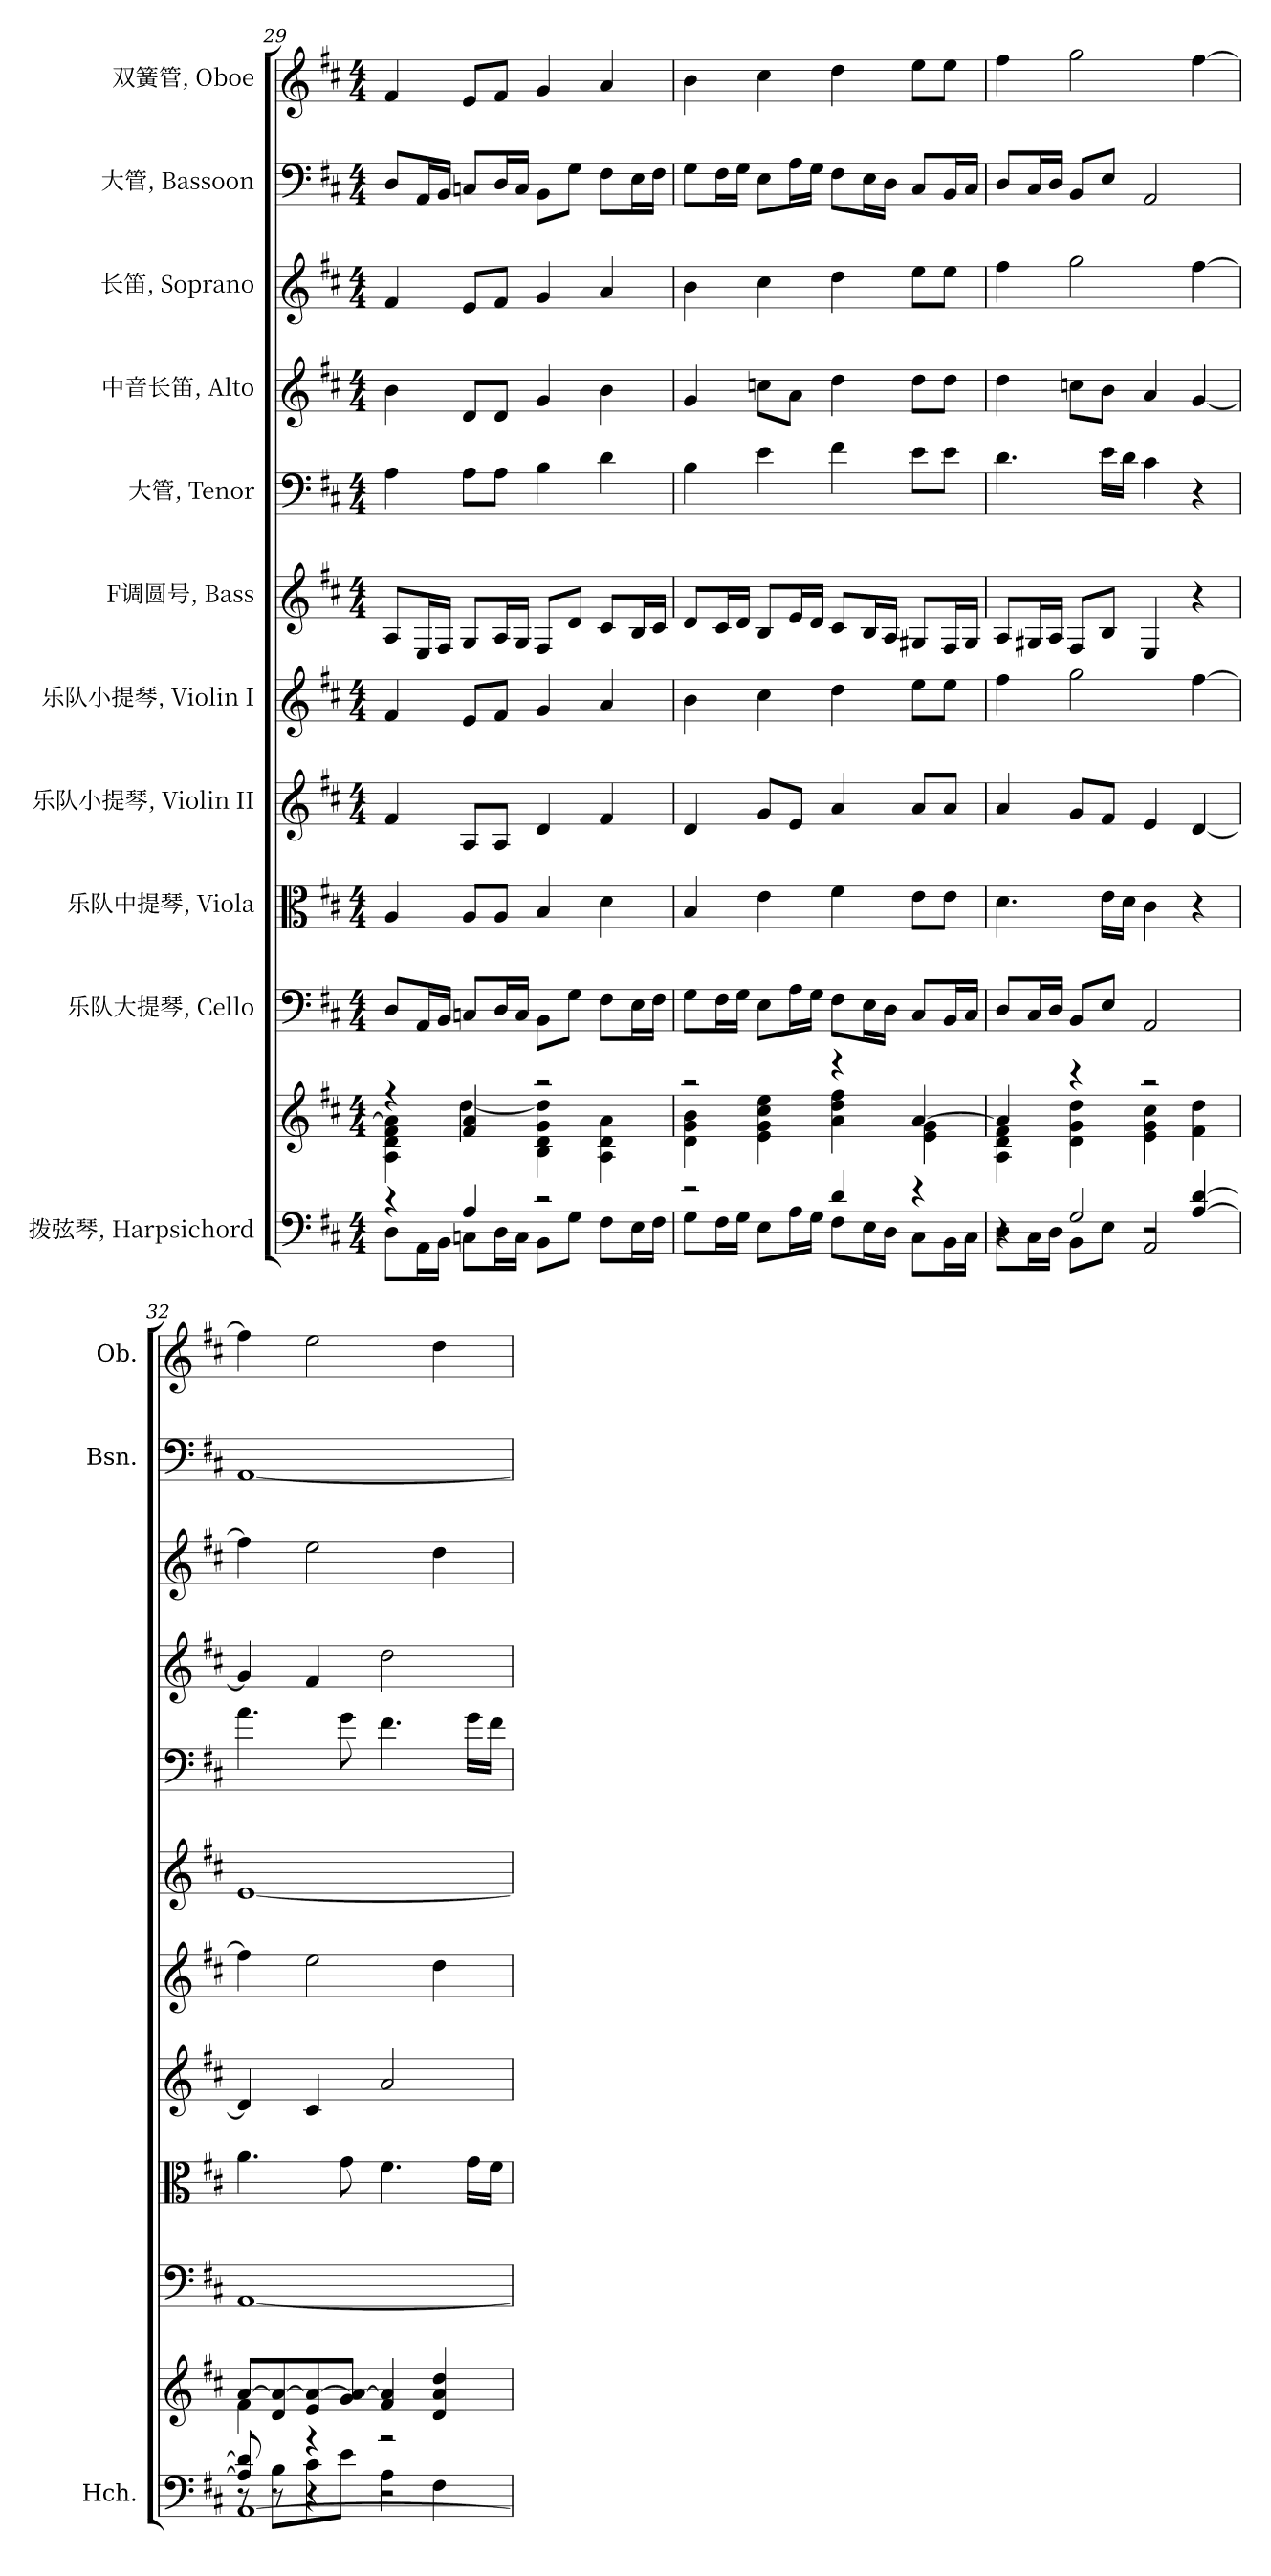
**kern	**kern	**kern	**kern	**kern	**kern	**kern	**kern	**kern	**kern	**kern	**kern
*part11	*part11	*part10	*part9	*part8	*part7	*part6	*part5	*part4	*part3	*part2	*part1
*staff12	*staff11	*staff10	*staff9	*staff8	*staff7	*staff6	*staff5	*staff4	*staff3	*staff2	*staff1
*I"拨弦琴, Harpsichord	*	*I"乐队大提琴, Cello	*I"乐队中提琴, Viola	*I"乐队小提琴, Violin II	*I"乐队小提琴, Violin I	*I"F调圆号, Bass	*I"大管, Tenor	*I"中音长笛, Alto	*I"长笛, Soprano	*I"大管, Bassoon	*I"双簧管, Oboe
*I'Hch.	*	*	*	*	*	*	*	*	*	*I'Bsn.	*I'Ob.
*clefF4	*clefG2	*clefF4	*clefC3	*clefG2	*clefG2	*clefG2	*clefF4	*clefG2	*clefG2	*clefF4	*clefG2
*	*	*	*	*	*	*ITrd4c7	*	*ITrd3c5	*	*	*
*k[f#c#]	*k[f#c#]	*k[f#c#]	*k[f#c#]	*k[f#c#]	*k[f#c#]	*k[f#]	*k[f#c#]	*k[f#c#g#]	*k[f#c#]	*k[f#c#]	*k[f#c#]
*M4/4	*M4/4	*M4/4	*M4/4	*M4/4	*M4/4	*M4/4	*M4/4	*M4/4	*M4/4	*M4/4	*M4/4
=29	=29	=29	=29	=29	=29	=29	=29	=29	=29	=29	=29
*^	*^	*	*	*	*	*	*	*	*	*	*
4r	8D\L	4r	4A\ 4d\ 4f#\ 4a\]	8D/L	4A/	4f#/	4f#/	8D/L	4A\	4f#\	4f#/	8D/L	4f#/
.	16AA\L	.	.	16AA/L	.	.	.	16AA/L	.	.	.	16AA/L	.
.	16BB\JJ	.	.	16BB/JJ	.	.	.	16BB/JJ	.	.	.	16BB/JJ	.
4A/	8Cn\L	4f#/ 4a/	[4dd\	8Cn/L	8A/L	8A/L	8e/L	8C/L	8A\L	8A/L	8e/L	8Cn/L	8e/L
.	16D\L	.	.	16D/L	8A/J	8A/J	8f#/J	16D/L	8A\J	8A/J	8f#/J	16D/L	8f#/J
.	16C\JJ	.	.	16C/JJ	.	.	.	16C/JJ	.	.	.	16C/JJ	.
2r	8BB\L	2r	4B\ 4d\ 4g\ 4dd\]	8BB\L	4B/	4d/	4g/	8BB/L	4B\	4d/	4g/	8BB\L	4g/
.	8G\J	.	.	8G\J	.	.	.	8G/J	.	.	.	8G\J	.
.	8F#\L	.	4A\ 4d\ 4a\	8F#\L	4d\	4f#/	4a/	8F#/L	4d\	4f#\	4a/	8F#\L	4a/
.	16E\L	.	.	16E\L	.	.	.	16E/L	.	.	.	16E\L	.
.	16F#\JJ	.	.	16F#\JJ	.	.	.	16F#/JJ	.	.	.	16F#\JJ	.
!!LO:PB:g=z
=30	=30	=30	=30	=30	=30	=30	=30	=30	=30	=30	=30	=30	=30
2r	8G\L	2r	4d\ 4g\ 4b\	8G\L	4B/	4d/	4b\	8G/L	4B\	4d/	4b\	8G\L	4b\
.	16F#\L	.	.	16F#\L	.	.	.	16F#/L	.	.	.	16F#\L	.
.	16G\JJ	.	.	16G\JJ	.	.	.	16G/JJ	.	.	.	16G\JJ	.
.	8E\L	.	4e\ 4g\ 4cc#\ 4ee\	8E\L	4e\	8g/L	4cc#\	8E/L	4e\	8gn\L	4cc#\	8E\L	4cc#\
.	16A\L	.	.	16A\L	.	8e/J	.	16A/L	.	8e\J	.	16A\L	.
.	16G\JJ	.	.	16G\JJ	.	.	.	16G/JJ	.	.	.	16G\JJ	.
4d/	8F#\L	4r	4a\ 4dd\ 4ff#\	8F#\L	4f#\	4a/	4dd\	8F#/L	4f#\	4a\	4dd\	8F#\L	4dd\
.	16E\L	.	.	16E\L	.	.	.	16E/L	.	.	.	16E\L	.
.	16D\JJ	.	.	16D\JJ	.	.	.	16D/JJ	.	.	.	16D\JJ	.
4r	8C#\L	[4a/	4e\ 4g\	8C#/L	8e\L	8a/L	8ee\L	8C#X/L	8e\L	8a\L	8ee\L	8C#/L	8ee\L
.	16BB\L	.	.	16BB/L	8e\J	8a/J	8ee\J	16BB/L	8e\J	8a\J	8ee\J	16BB/L	8ee\J
.	16C#\JJ	.	.	16C#/JJ	.	.	.	16C#/JJ	.	.	.	16C#/JJ	.
=31	=31	=31	=31	=31	=31	=31	=31	=31	=31	=31	=31	=31	=31
*	*^	*	*	*	*	*	*	*	*	*	*	*	*
4r	8D\L	2r	4a/]	4A\ 4d\ 4f#\	8D/L	4.d\	4a/	4ff#\	8D/L	4.d\	4a\	4ff#\	8D/L	4ff#\
.	16C#\L	.	.	.	16C#/L	.	.	.	16C#X/L	.	.	.	16C#/L	.
.	16D\JJ	.	.	.	16D/JJ	.	.	.	16D/JJ	.	.	.	16D/JJ	.
2G/	8BB\L	.	4r	4d\ 4g\ 4dd\	8BB/L	.	8g/L	2gg\	8BB/L	.	8gn\L	2gg\	8BB/L	2gg\
.	8E\J	.	.	.	8E/J	16e\LL	8f#/J	.	8E/J	16e\LL	8f#\J	.	8E/J	.
.	.	.	.	.	.	16d\JJ	.	.	.	16d\JJ	.	.	.	.
.	2r	2AA/	2r	4e\ 4g\ 4cc#\	2AA/	4c#\	4e/	.	4AA/	4c#\	4e/	.	2AA/	.
[4A/ [4d/	.	.	.	4f#\ 4dd\	.	4r	[4d/	[4ff#\	4r	4r	[4d/	[4ff#\	.	[4ff#\
=32	=32	=32	=32	=32	=32	=32	=32	=32	=32	=32	=32	=32	=32	=32
8A/] 8d/]	8r	[1AA	[8a/L	4f#\	[1AA	4.a\	4d/]	4ff#\]	[1A	4.a\	4d/]	4ff#\]	[1AA	4ff#\]
8r	8B\L	.	8d/ 8a/_	.	.	.	.	.	.	.	.	.	.	.
4r	8c#\	.	8e/ 8a/_	4r	.	.	4c#/	2ee\	.	.	4c#/	2ee\	.	2ee\
.	8e\J	.	8g/ 8a/_J	.	.	8g\	.	.	.	8g\	.	.	.	.
2r	4A\	.	4f#/ 4a/]	2r	.	4.f#\	2a/	.	.	4.f#\	2a\	.	.	.
.	4F#\	.	4d/ 4a/ 4dd/	.	.	.	.	4dd\	.	.	.	4dd\	.	4dd\
.	.	.	.	.	.	16g\LL	.	.	.	16g\LL	.	.	.	.
.	.	.	.	.	.	16f#\JJ	.	.	.	16f#\JJ	.	.	.	.
*v	*v	*v	*	*	*	*	*	*	*	*	*	*	*	*
*	*v	*v	*	*	*	*	*	*	*	*	*	*
=	=	=	=	=	=	=	=	=	=	=	=
*-	*-	*-	*-	*-	*-	*-	*-	*-	*-	*-	*-
